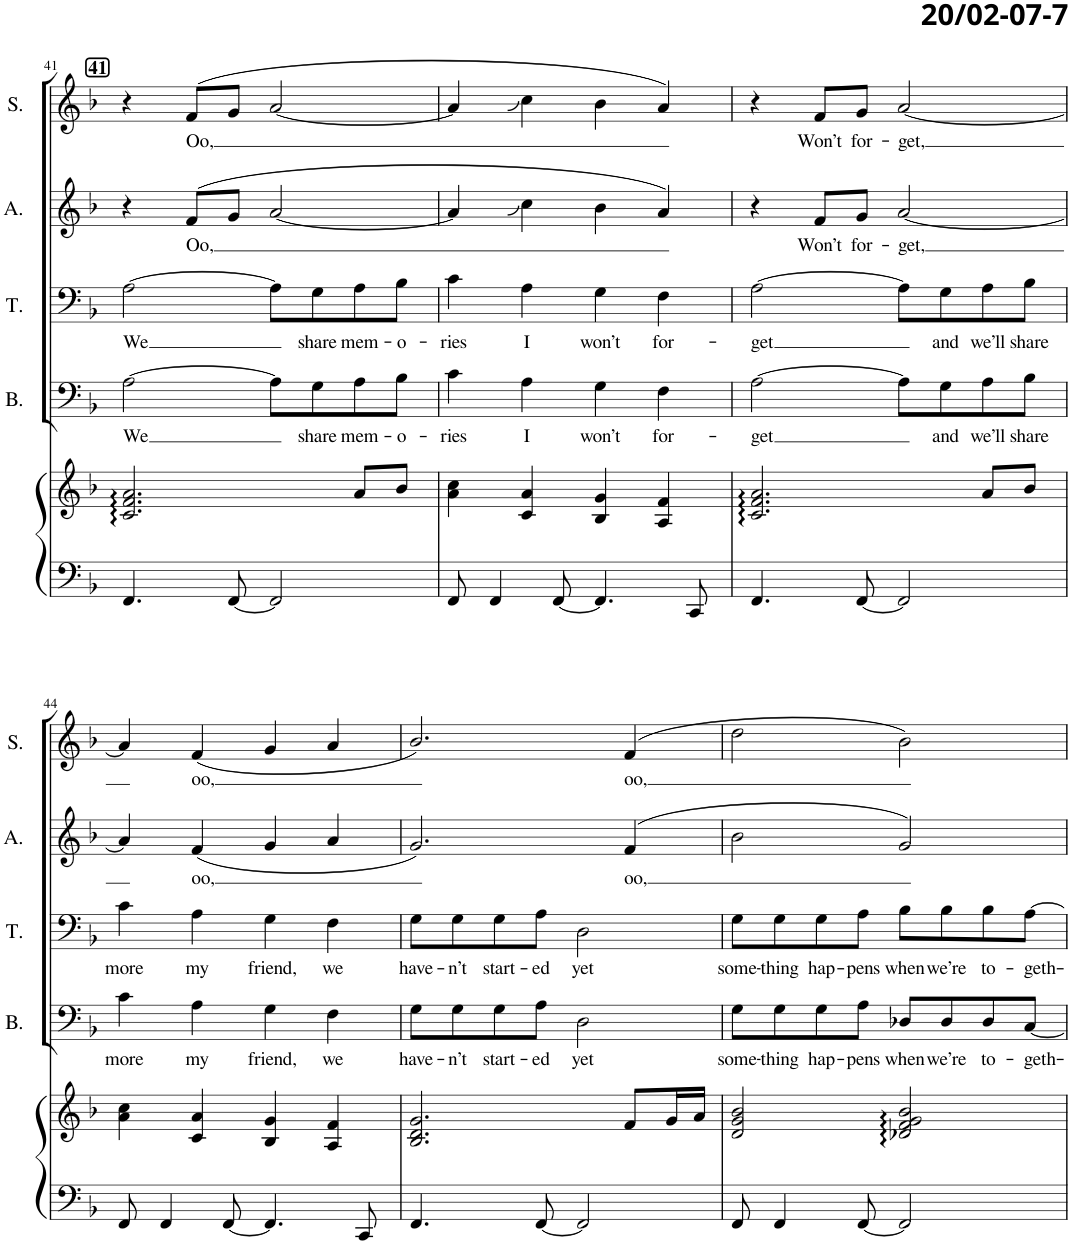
**kern	**kern	**kern	**text	**kern	**text	**kern	**text	**kern	**text
*part5	*part5	*part4	*part4	*part3	*part3	*part2	*part2	*part1	*part1
*staff6	*staff5	*staff4	*staff4	*staff3	*staff3	*staff2	*staff2	*staff1	*staff1
*I"Piano	*	*I"Bas	*	*I"Tenor	*	*I"Alt	*	*I"Sopraan	*
*I'Pno	*	*I'B.	*	*I'T.	*	*I'A.	*	*I'S.	*
!!LO:PB:g=z
*clefF4	*clefG2	*clefF4	*	*clefF4	*	*clefG2	*	*clefG2	*
*k[b-]	*k[b-]	*k[b-]	*	*k[b-]	*	*k[b-]	*	*k[b-]	*
*M4/4	*M4/4	*M4/4	*	*M4/4	*	*M4/4	*	*M4/4	*
!!LO:REH:place=s1:a:B:cj:fs=11:t=41
=41	=41	=41	=41	=41	=41	=41	=41	=41	=41
!	!	!	!LO:LY:b	!	!LO:LY:b	!	!	!	!
4.FF/	2.c/ 2.f/ 2.a/	[2A\	We	[2A\	We	4r	.	4r	.
!	!	!	!	!	!	!	!LO:LY:b	!	!LO:LY:b
.	.	.	.	.	.	(8f/L	Oo,	(8f/L	Oo,
[8FF/	.	.	.	.	.	8g/J	.	8g/J	.
2FF/]	.	8A\L]	.	8A\L]	.	[2a/	.	[2a/	.
!	!	!	!LO:LY:b	!	!LO:LY:b	!	!	!	!
.	.	8G\	share	8G\	share	.	.	.	.
!	!	!	!LO:LY:b	!	!LO:LY:b	!	!	!	!
.	8a/L	8A\	mem-	8A\	mem-	.	.	.	.
!	!	!	!LO:LY:b	!	!LO:LY:b	!	!	!	!
.	8b-/J	8B-\J	-o-	8B-\J	-o-	.	.	.	.
=42	=42	=42	=42	=42	=42	=42	=42	=42	=42
!	!	!	!LO:LY:b	!	!LO:LY:b	!	!	!	!
8FF/	4a\ 4cc\	4c\	-ries	4c\	-ries	4a/]	.	4a/]	.
4FF/	.	.	.	.	.	.	.	.	.
!	!	!	!LO:LY:b	!	!LO:LY:b	!	!	!	!
.	4c/ 4a/	4A\	I	4A\	I	4cc\	.	4cc\	.
[8FF/	.	.	.	.	.	.	.	.	.
!	!	!	!LO:LY:b	!	!LO:LY:b	!	!	!	!
4.FF/]	4B-/ 4g/	4G\	won’t	4G\	won’t	4b-\	.	4b-\	.
!	!	!	!LO:LY:b	!	!LO:LY:b	!	!	!	!
.	4A/ 4f/	4F\	for-	4F\	for-	4a/)	.	4a/)	.
8CC/	.	.	.	.	.	.	.	.	.
=43	=43	=43	=43	=43	=43	=43	=43	=43	=43
!	!	!	!LO:LY:b	!	!LO:LY:b	!	!	!	!
4.FF/	2.c/ 2.f/ 2.a/	[2A\	-get	[2A\	-get	4r	.	4r	.
!	!	!	!	!	!	!	!LO:LY:b	!	!LO:LY:b
.	.	.	.	.	.	8f/L	Won’t	8f/L	Won’t
!	!	!	!	!	!	!	!LO:LY:b	!	!LO:LY:b
[8FF/	.	.	.	.	.	8g/J	for-	8g/J	for-
!	!	!	!	!	!	!	!LO:LY:b	!	!LO:LY:b
2FF/]	.	8A\L]	.	8A\L]	.	[2a/	-get,	[2a/	-get,
!	!	!	!LO:LY:b	!	!LO:LY:b	!	!	!	!
.	.	8G\	and	8G\	and	.	.	.	.
!	!	!	!LO:LY:b	!	!LO:LY:b	!	!	!	!
.	8a/L	8A\	we’ll	8A\	we’ll	.	.	.	.
!	!	!	!LO:LY:b	!	!LO:LY:b	!	!	!	!
.	8b-/J	8B-\J	share	8B-\J	share	.	.	.	.
!!LO:LB:g=z
=44	=44	=44	=44	=44	=44	=44	=44	=44	=44
!	!	!	!LO:LY:b	!	!LO:LY:b	!	!	!	!
8FF/	4a\ 4cc\	4c\	more	4c\	more	4a/]	.	4a/]	.
4FF/	.	.	.	.	.	.	.	.	.
!	!	!	!LO:LY:b	!	!LO:LY:b	!	!LO:LY:b	!	!LO:LY:b
.	4c/ 4a/	4A\	my	4A\	my	(4f/	oo,	(4f/	oo,
[8FF/	.	.	.	.	.	.	.	.	.
!	!	!	!LO:LY:b	!	!LO:LY:b	!	!	!	!
4.FF/]	4B-/ 4g/	4G\	friend,	4G\	friend,	4g/	.	4g/	.
!	!	!	!LO:LY:b	!	!LO:LY:b	!	!	!	!
.	4A/ 4f/	4F\	we	4F\	we	4a/	.	4a/	.
8CC/	.	.	.	.	.	.	.	.	.
=45	=45	=45	=45	=45	=45	=45	=45	=45	=45
!	!	!	!LO:LY:b	!	!LO:LY:b	!	!	!	!
4.FF/	2.B-/ 2.d/ 2.g/	8G\L	have-	8G\L	have-	2.g/)	.	2.b-/)	.
!	!	!	!LO:LY:b	!	!LO:LY:b	!	!	!	!
.	.	8G\	-n’t	8G\	-n’t	.	.	.	.
!	!	!	!LO:LY:b	!	!LO:LY:b	!	!	!	!
.	.	8G\	start-	8G\	start-	.	.	.	.
!	!	!	!LO:LY:b	!	!LO:LY:b	!	!	!	!
[8FF/	.	8A\J	-ed	8A\J	-ed	.	.	.	.
!	!	!	!LO:LY:b	!	!LO:LY:b	!	!	!	!
2FF/]	.	2D\	yet	2D\	yet	.	.	.	.
!	!	!	!	!	!	!	!LO:LY:b	!	!LO:LY:b
.	8f/L	.	.	.	.	(>4f/	oo,	(>4f/	oo,
.	16g/L	.	.	.	.	.	.	.	.
.	16a/JJ	.	.	.	.	.	.	.	.
=46	=46	=46	=46	=46	=46	=46	=46	=46	=46
!	!	!	!LO:LY:b	!	!LO:LY:b	!	!	!	!
8FF/	2d/ 2g/ 2b-/	8G\L	some-	8G\L	some-	2b-\	.	2dd\	.
!	!	!	!LO:LY:b	!	!LO:LY:b	!	!	!	!
4FF/	.	8G\	-thing	8G\	-thing	.	.	.	.
!	!	!	!LO:LY:b	!	!LO:LY:b	!	!	!	!
.	.	8G\	hap-	8G\	hap-	.	.	.	.
!	!	!	!LO:LY:b	!	!LO:LY:b	!	!	!	!
[8FF/	.	8A\J	-pens	8A\J	-pens	.	.	.	.
!	!	!	!LO:LY:b	!	!LO:LY:b	!	!	!	!
2FF/]	2d-X/ 2f/ 2g/ 2b-/	8D-X/L	when	8B-\L	when	2g/)	.	2b-\)	.
!	!	!	!LO:LY:b	!	!LO:LY:b	!	!	!	!
.	.	8D-/	we’re	8B-\	we’re	.	.	.	.
!	!	!	!LO:LY:b	!	!LO:LY:b	!	!	!	!
.	.	8D-/	to-	8B-\	to-	.	.	.	.
!	!	!	!LO:LY:b	!	!LO:LY:b	!	!	!	!
.	.	[8C/J	-geth-	[8A\J	-geth-	.	.	.	.
=	=	=	=	=	=	=	=	=	=
*-	*-	*-	*-	*-	*-	*-	*-	*-	*-
